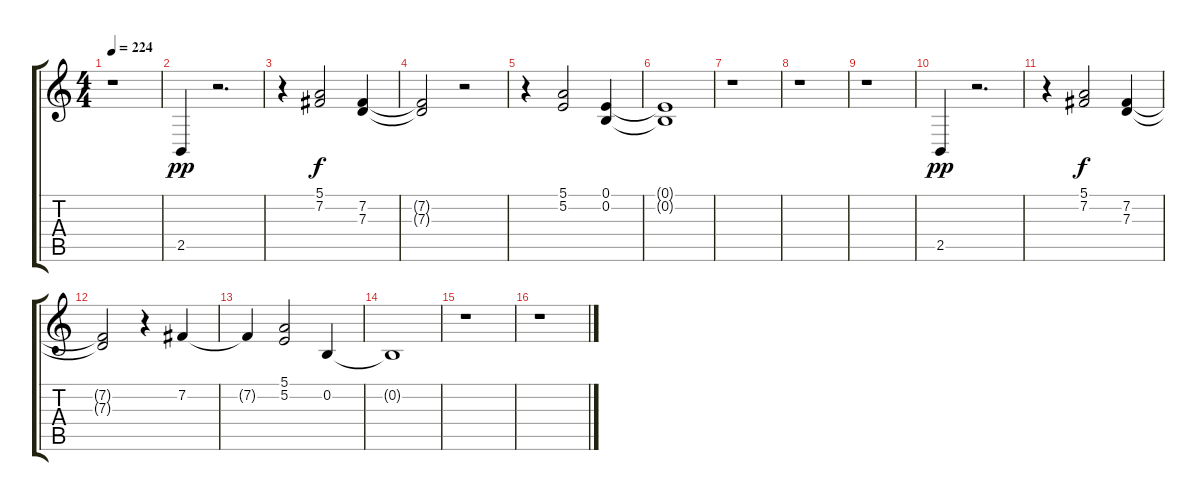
\track "" {instrument altosax}
\staff {score tabs}
\tuning (E4 B3 G3 D3 A2 E2) {hide}
\ts (4 4)
\tempo 224
\clef g2
\ks c
r.1{dy f} |
2.5.4{dy pp} r.2{d} |
r.4 (5.1 7.2).2{dy f} (7.2 7.3).4 |
(7.2{t} 7.3{t}).2 r.2 |
r.4 (5.1 5.2).2 (0.1 0.2).4 |
(0.1{t} 0.2{t}).1 |
r.1 |
r.1 |
r.1 |
2.5.4{dy pp} r.2{d} |
r.4 (5.1 7.2).2{dy f} (7.2 7.3).4 |
(7.2{t} 7.3{t}).2 r.4 7.2.4 |
7.2{t}.4 (5.1 5.2).2 0.2.4 |
0.2{t}.1 |
r.1 |
r.1
